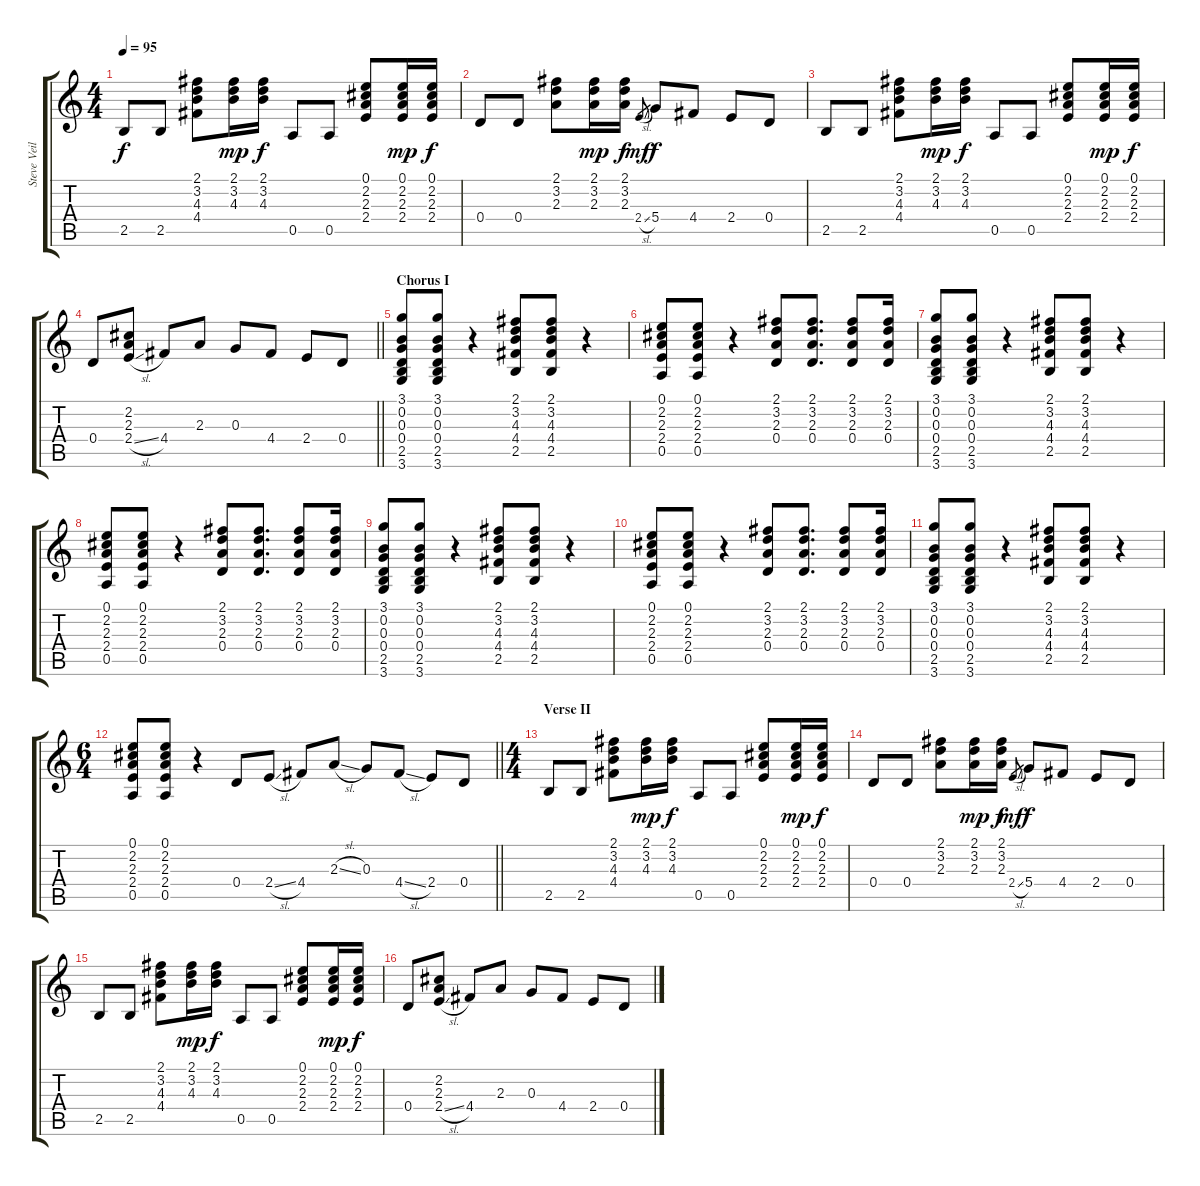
\track ("Steve Veilleux" "Steve Veil") {instrument acousticguitarsteel}
\staff {score tabs}
\tuning (E4 B3 G3 D3 A2 E2) {hide}
\ts (4 4)
\tempo 95
\clef g2
\ks c
2.5.8{dy f} 2.5.8 (2.1 3.2 4.3 4.4).8 (2.1 3.2 4.3).16{dy mp} (2.1 3.2 4.3).16{dy f} 0.5.8 0.5.8 (0.1 2.2 2.3 2.4).8 (0.1 2.2 2.3 2.4).16{dy mp} (0.1 2.2 2.3 2.4).16{dy f} |
0.4.8 0.4.8 (2.1 3.2 2.3).8 (2.1 3.2 2.3).16{dy mp} (2.1 3.2 2.3).16{dy f} 2.4{sl}.8{gr dy mf} 5.4.8{dy f} 4.4.8 2.4.8 0.4.8 |
2.5.8 2.5.8 (2.1 3.2 4.3 4.4).8 (2.1 3.2 4.3).16{dy mp} (2.1 3.2 4.3).16{dy f} 0.5.8 0.5.8 (0.1 2.2 2.3 2.4).8 (0.1 2.2 2.3 2.4).16{dy mp} (0.1 2.2 2.3 2.4).16{dy f} |
\barLineRight lightlight
0.4.8 (2.2 2.3 2.4{sl}).8 4.4.8 2.3.8 0.3.8 4.4.8 2.4.8 0.4.8 |
\section ("" "Chorus I")
(3.1 0.2 0.3 0.4 2.5 3.6).8{volume 12 instrument electricguitarclean} (3.1 0.2 0.3 0.4 2.5 3.6).8 r.4 (2.1 3.2 4.3 4.4 2.5).8 (2.1 3.2 4.3 4.4 2.5).8 r.4 |
(0.1 2.2 2.3 2.4 0.5).8 (0.1 2.2 2.3 2.4 0.5).8 r.4 (2.1 3.2 2.3 0.4).8 (2.1 3.2 2.3 0.4).8{d} (2.1 3.2 2.3 0.4).8 (2.1 3.2 2.3 0.4).16 |
(3.1 0.2 0.3 0.4 2.5 3.6).8 (3.1 0.2 0.3 0.4 2.5 3.6).8 r.4 (2.1 3.2 4.3 4.4 2.5).8 (2.1 3.2 4.3 4.4 2.5).8 r.4 |
(0.1 2.2 2.3 2.4 0.5).8 (0.1 2.2 2.3 2.4 0.5).8 r.4 (2.1 3.2 2.3 0.4).8 (2.1 3.2 2.3 0.4).8{d} (2.1 3.2 2.3 0.4).8 (2.1 3.2 2.3 0.4).16 |
(3.1 0.2 0.3 0.4 2.5 3.6).8 (3.1 0.2 0.3 0.4 2.5 3.6).8 r.4 (2.1 3.2 4.3 4.4 2.5).8 (2.1 3.2 4.3 4.4 2.5).8 r.4 |
(0.1 2.2 2.3 2.4 0.5).8 (0.1 2.2 2.3 2.4 0.5).8 r.4 (2.1 3.2 2.3 0.4).8 (2.1 3.2 2.3 0.4).8{d} (2.1 3.2 2.3 0.4).8 (2.1 3.2 2.3 0.4).16 |
(3.1 0.2 0.3 0.4 2.5 3.6).8 (3.1 0.2 0.3 0.4 2.5 3.6).8 r.4 (2.1 3.2 4.3 4.4 2.5).8 (2.1 3.2 4.3 4.4 2.5).8 r.4 |
\ts (6 4)
\barLineRight lightlight
(0.1 2.2 2.3 2.4 0.5).8 (0.1 2.2 2.3 2.4 0.5).8 r.4 0.4.8{instrument acousticguitarsteel} 2.4{sl}.8 4.4.8 2.3{sl}.8 0.3.8 4.4{sl}.8 2.4.8 0.4.8 |
\ts (4 4)
\section ("" "Verse II")
2.5.8 2.5.8 (2.1 3.2 4.3 4.4).8 (2.1 3.2 4.3).16{dy mp} (2.1 3.2 4.3).16{dy f} 0.5.8 0.5.8 (0.1 2.2 2.3 2.4).8 (0.1 2.2 2.3 2.4).16{dy mp} (0.1 2.2 2.3 2.4).16{dy f} |
0.4.8 0.4.8 (2.1 3.2 2.3).8 (2.1 3.2 2.3).16{dy mp} (2.1 3.2 2.3).16{dy f} 2.4{sl}.8{gr dy mf} 5.4.8{dy f} 4.4.8 2.4.8 0.4.8 |
2.5.8 2.5.8 (2.1 3.2 4.3 4.4).8 (2.1 3.2 4.3).16{dy mp} (2.1 3.2 4.3).16{dy f} 0.5.8 0.5.8 (0.1 2.2 2.3 2.4).8 (0.1 2.2 2.3 2.4).16{dy mp} (0.1 2.2 2.3 2.4).16{dy f} |
0.4.8 (2.2 2.3 2.4{sl}).8 4.4.8 2.3.8 0.3.8 4.4.8 2.4.8 0.4.8
